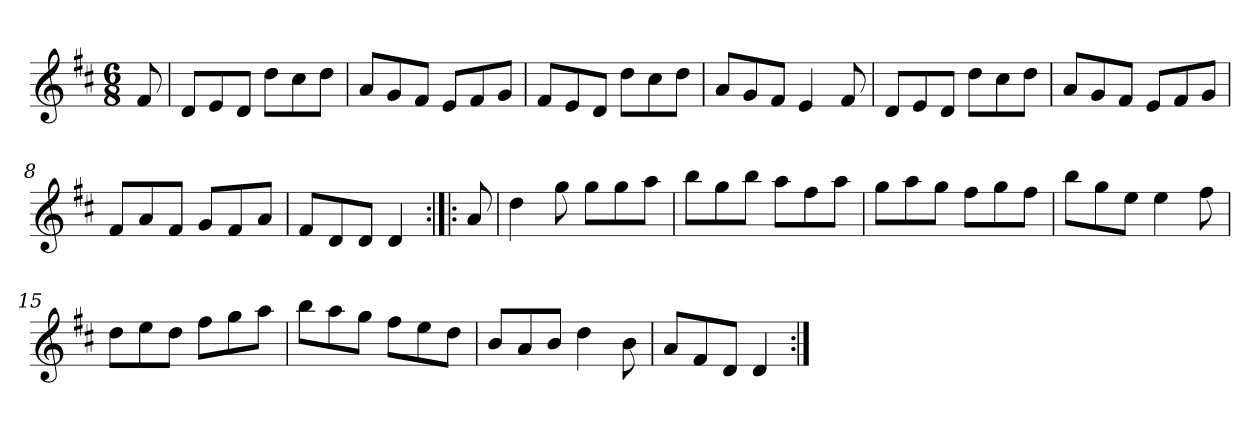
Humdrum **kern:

**kern
*part1
*staff1
*clefG2
*k[f#c#]
*D:
*M6/8
=1
8f#/
=2
8d/L
8e/
8d/J
8dd\L
8cc#\
8dd\J
=3
8a/L
8g/
8f#/J
8e/L
8f#/
8g/J
=4
8f#/L
8e/
8d/J
8dd\L
8cc#\
8dd\J
=5
8a/L
8g/
8f#/J
4e/
8f#/
=6
8d/L
8e/
8d/J
8dd\L
8cc#\
8dd\J
!!LO:LB:g=z
=7
8a/L
8g/
8f#/J
8e/L
8f#/
8g/J
=8
8f#/L
8a/
8f#/J
8g/L
8f#/
8a/J
=9
8f#/L
8d/
8d/J
4d/
=10:|!|:
8a/
=11
4dd\
8gg\
8gg\L
8gg\
8aa\J
=12
8bb\L
8gg\
8bb\J
8aa\L
8ff#\
8aa\J
!!LO:LB:g=z
=13
8gg\L
8aa\
8gg\J
8ff#\L
8gg\
8ff#\J
=14
8bb\L
8gg\
8ee\J
4ee\
8ff#\
=15
8dd\L
8ee\
8dd\J
8ff#\L
8gg\
8aa\J
=16
8bb\L
8aa\
8gg\J
8ff#\L
8ee\
8dd\J
=17
8b/L
8a/
8b/J
4dd\
8b\
=18
8a/L
8f#/
8d/J
4d/
=:|!
*-
